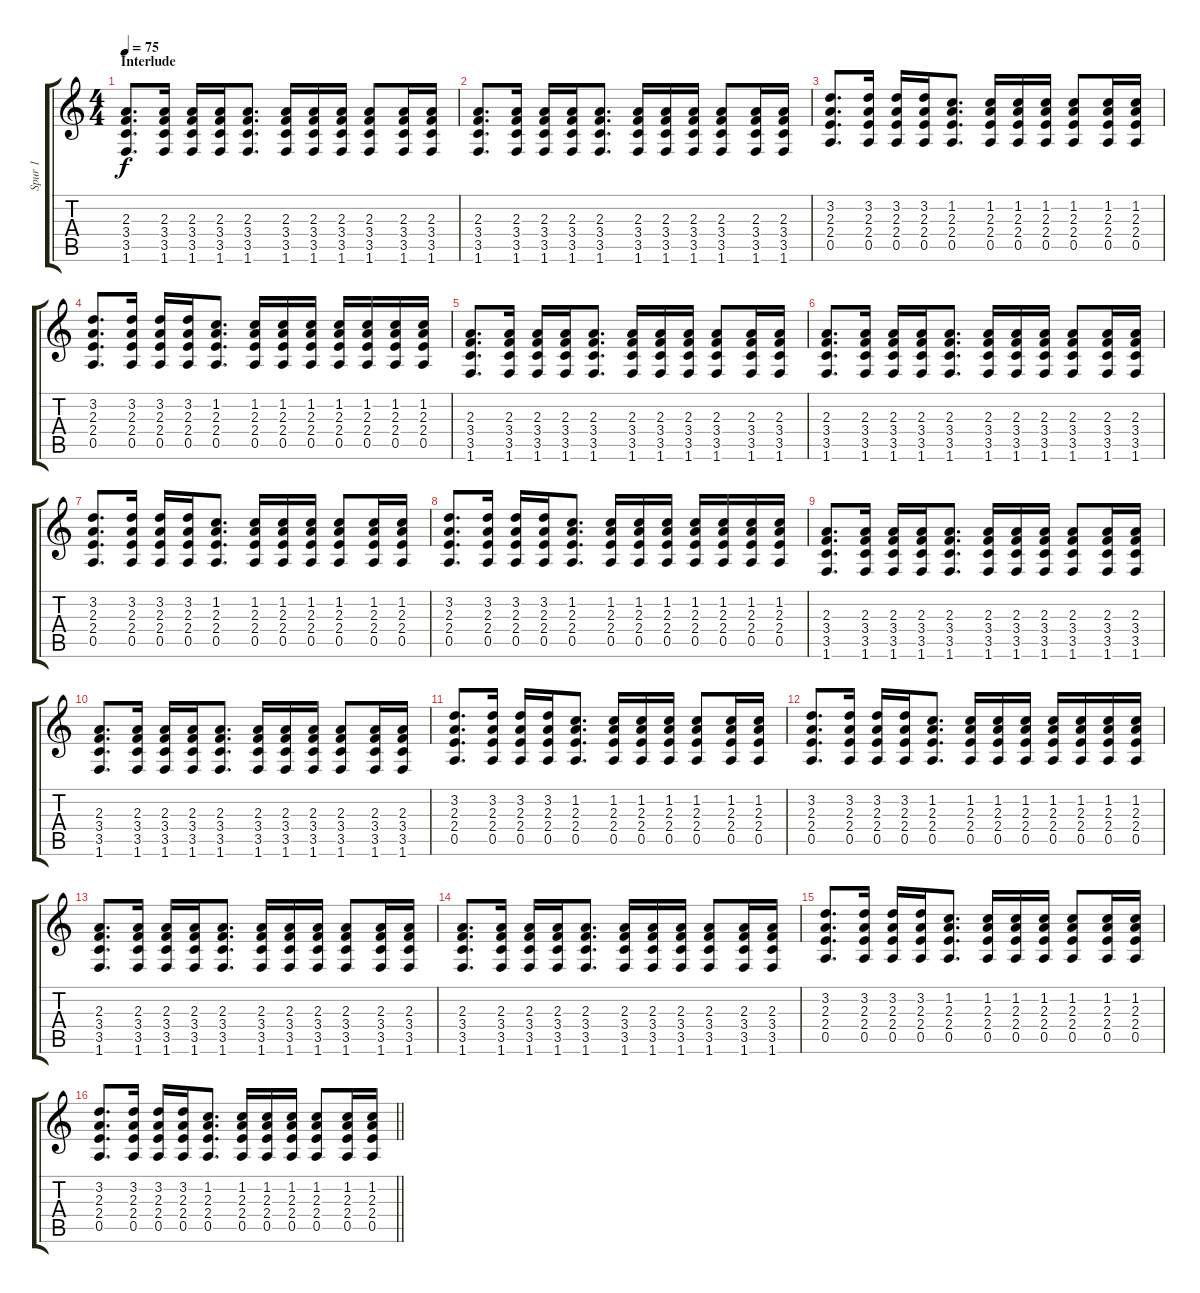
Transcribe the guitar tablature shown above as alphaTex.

\track ("Spur 1" "Spur 1") {instrument acousticguitarsteel}
\staff {score tabs}
\tuning (E4 B3 G3 D3 A2 E2) {hide}
\ts (4 4)
\section ("" "Interlude")
\tempo 75
\clef g2
\ks c
(2.3 3.4 3.5 1.6).8{d dy f} (2.3 3.4 3.5 1.6).16 (2.3 3.4 3.5 1.6).16 (2.3 3.4 3.5 1.6).16 (2.3 3.4 3.5 1.6).8{d} (2.3 3.4 3.5 1.6).16 (2.3 3.4 3.5 1.6).16 (2.3 3.4 3.5 1.6).16 (2.3 3.4 3.5 1.6).8 (2.3 3.4 3.5 1.6).16 (2.3 3.4 3.5 1.6).16 |
(2.3 3.4 3.5 1.6).8{d} (2.3 3.4 3.5 1.6).16 (2.3 3.4 3.5 1.6).16 (2.3 3.4 3.5 1.6).16 (2.3 3.4 3.5 1.6).8{d} (2.3 3.4 3.5 1.6).16 (2.3 3.4 3.5 1.6).16 (2.3 3.4 3.5 1.6).16 (2.3 3.4 3.5 1.6).8 (2.3 3.4 3.5 1.6).16 (2.3 3.4 3.5 1.6).16 |
(3.2 2.3 2.4 0.5).8{d} (3.2 2.3 2.4 0.5).16 (3.2 2.3 2.4 0.5).16 (3.2 2.3 2.4 0.5).16 (1.2 2.3 2.4 0.5).8{d} (1.2 2.3 2.4 0.5).16 (1.2 2.3 2.4 0.5).16 (1.2 2.3 2.4 0.5).16 (1.2 2.3 2.4 0.5).8 (1.2 2.3 2.4 0.5).16 (1.2 2.3 2.4 0.5).16 |
(3.2 2.3 2.4 0.5).8{d} (3.2 2.3 2.4 0.5).16 (3.2 2.3 2.4 0.5).16 (3.2 2.3 2.4 0.5).16 (1.2 2.3 2.4 0.5).8{d} (1.2 2.3 2.4 0.5).16 (1.2 2.3 2.4 0.5).16 (1.2 2.3 2.4 0.5).16 (1.2 2.3 2.4 0.5).16 (1.2 2.3 2.4 0.5).16 (1.2 2.3 2.4 0.5).16 (1.2 2.3 2.4 0.5).16 |
(2.3 3.4 3.5 1.6).8{d} (2.3 3.4 3.5 1.6).16 (2.3 3.4 3.5 1.6).16 (2.3 3.4 3.5 1.6).16 (2.3 3.4 3.5 1.6).8{d} (2.3 3.4 3.5 1.6).16 (2.3 3.4 3.5 1.6).16 (2.3 3.4 3.5 1.6).16 (2.3 3.4 3.5 1.6).8 (2.3 3.4 3.5 1.6).16 (2.3 3.4 3.5 1.6).16 |
(2.3 3.4 3.5 1.6).8{d} (2.3 3.4 3.5 1.6).16 (2.3 3.4 3.5 1.6).16 (2.3 3.4 3.5 1.6).16 (2.3 3.4 3.5 1.6).8{d} (2.3 3.4 3.5 1.6).16 (2.3 3.4 3.5 1.6).16 (2.3 3.4 3.5 1.6).16 (2.3 3.4 3.5 1.6).8 (2.3 3.4 3.5 1.6).16 (2.3 3.4 3.5 1.6).16 |
(3.2 2.3 2.4 0.5).8{d} (3.2 2.3 2.4 0.5).16 (3.2 2.3 2.4 0.5).16 (3.2 2.3 2.4 0.5).16 (1.2 2.3 2.4 0.5).8{d} (1.2 2.3 2.4 0.5).16 (1.2 2.3 2.4 0.5).16 (1.2 2.3 2.4 0.5).16 (1.2 2.3 2.4 0.5).8 (1.2 2.3 2.4 0.5).16 (1.2 2.3 2.4 0.5).16 |
(3.2 2.3 2.4 0.5).8{d} (3.2 2.3 2.4 0.5).16 (3.2 2.3 2.4 0.5).16 (3.2 2.3 2.4 0.5).16 (1.2 2.3 2.4 0.5).8{d} (1.2 2.3 2.4 0.5).16 (1.2 2.3 2.4 0.5).16 (1.2 2.3 2.4 0.5).16 (1.2 2.3 2.4 0.5).16 (1.2 2.3 2.4 0.5).16 (1.2 2.3 2.4 0.5).16 (1.2 2.3 2.4 0.5).16 |
(2.3 3.4 3.5 1.6).8{d} (2.3 3.4 3.5 1.6).16 (2.3 3.4 3.5 1.6).16 (2.3 3.4 3.5 1.6).16 (2.3 3.4 3.5 1.6).8{d} (2.3 3.4 3.5 1.6).16 (2.3 3.4 3.5 1.6).16 (2.3 3.4 3.5 1.6).16 (2.3 3.4 3.5 1.6).8 (2.3 3.4 3.5 1.6).16 (2.3 3.4 3.5 1.6).16 |
(2.3 3.4 3.5 1.6).8{d} (2.3 3.4 3.5 1.6).16 (2.3 3.4 3.5 1.6).16 (2.3 3.4 3.5 1.6).16 (2.3 3.4 3.5 1.6).8{d} (2.3 3.4 3.5 1.6).16 (2.3 3.4 3.5 1.6).16 (2.3 3.4 3.5 1.6).16 (2.3 3.4 3.5 1.6).8 (2.3 3.4 3.5 1.6).16 (2.3 3.4 3.5 1.6).16 |
(3.2 2.3 2.4 0.5).8{d} (3.2 2.3 2.4 0.5).16 (3.2 2.3 2.4 0.5).16 (3.2 2.3 2.4 0.5).16 (1.2 2.3 2.4 0.5).8{d} (1.2 2.3 2.4 0.5).16 (1.2 2.3 2.4 0.5).16 (1.2 2.3 2.4 0.5).16 (1.2 2.3 2.4 0.5).8 (1.2 2.3 2.4 0.5).16 (1.2 2.3 2.4 0.5).16 |
(3.2 2.3 2.4 0.5).8{d} (3.2 2.3 2.4 0.5).16 (3.2 2.3 2.4 0.5).16 (3.2 2.3 2.4 0.5).16 (1.2 2.3 2.4 0.5).8{d} (1.2 2.3 2.4 0.5).16 (1.2 2.3 2.4 0.5).16 (1.2 2.3 2.4 0.5).16 (1.2 2.3 2.4 0.5).16 (1.2 2.3 2.4 0.5).16 (1.2 2.3 2.4 0.5).16 (1.2 2.3 2.4 0.5).16 |
(2.3 3.4 3.5 1.6).8{d} (2.3 3.4 3.5 1.6).16 (2.3 3.4 3.5 1.6).16 (2.3 3.4 3.5 1.6).16 (2.3 3.4 3.5 1.6).8{d} (2.3 3.4 3.5 1.6).16 (2.3 3.4 3.5 1.6).16 (2.3 3.4 3.5 1.6).16 (2.3 3.4 3.5 1.6).8 (2.3 3.4 3.5 1.6).16 (2.3 3.4 3.5 1.6).16 |
(2.3 3.4 3.5 1.6).8{d} (2.3 3.4 3.5 1.6).16 (2.3 3.4 3.5 1.6).16 (2.3 3.4 3.5 1.6).16 (2.3 3.4 3.5 1.6).8{d} (2.3 3.4 3.5 1.6).16 (2.3 3.4 3.5 1.6).16 (2.3 3.4 3.5 1.6).16 (2.3 3.4 3.5 1.6).8 (2.3 3.4 3.5 1.6).16 (2.3 3.4 3.5 1.6).16 |
(3.2 2.3 2.4 0.5).8{d} (3.2 2.3 2.4 0.5).16 (3.2 2.3 2.4 0.5).16 (3.2 2.3 2.4 0.5).16 (1.2 2.3 2.4 0.5).8{d} (1.2 2.3 2.4 0.5).16 (1.2 2.3 2.4 0.5).16 (1.2 2.3 2.4 0.5).16 (1.2 2.3 2.4 0.5).8 (1.2 2.3 2.4 0.5).16 (1.2 2.3 2.4 0.5).16 |
\barLineRight lightlight
(3.2 2.3 2.4 0.5).8{d} (3.2 2.3 2.4 0.5).16 (3.2 2.3 2.4 0.5).16 (3.2 2.3 2.4 0.5).16 (1.2 2.3 2.4 0.5).8{d} (1.2 2.3 2.4 0.5).16 (1.2 2.3 2.4 0.5).16 (1.2 2.3 2.4 0.5).16 (1.2 2.3 2.4 0.5).8 (1.2 2.3 2.4 0.5).16 (1.2 2.3 2.4 0.5).16
